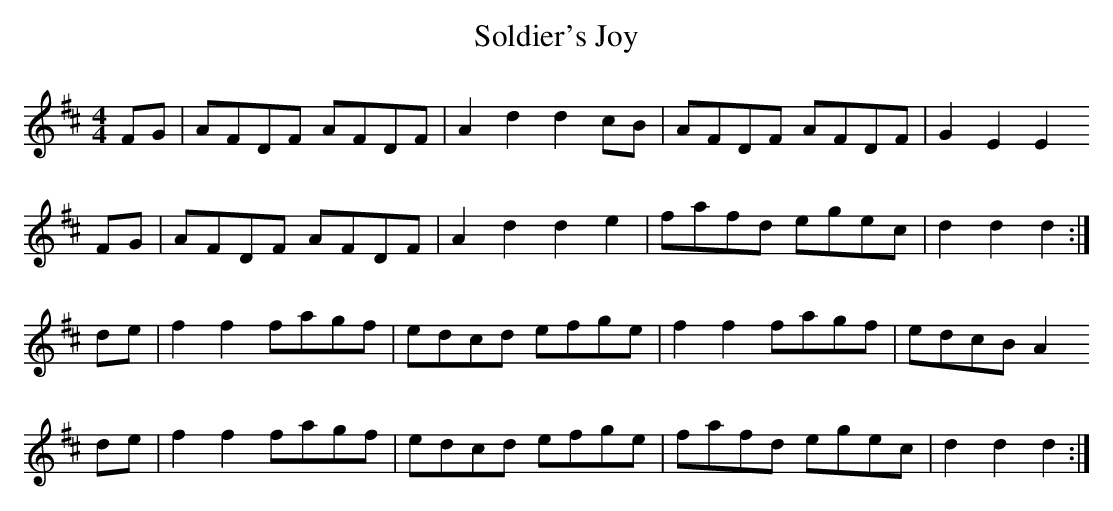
X:1
T:Soldier's Joy
M:4/4
L:1/8
K:D
FG | AFDF  AFDF | A2 d2 d2 cB | AFDF  AFDF | G2 E2 E2
FG | AFDF  AFDF | A2 d2 d2 e2 | fafd  egec | d2 d2 d2  :|
de | f2 f2 fagf | edcd  efge  | f2 f2 fagf | edcB A2
de | f2 f2 fagf | edcd  efge  | fafd  egec | d2 d2 d2 :|]
